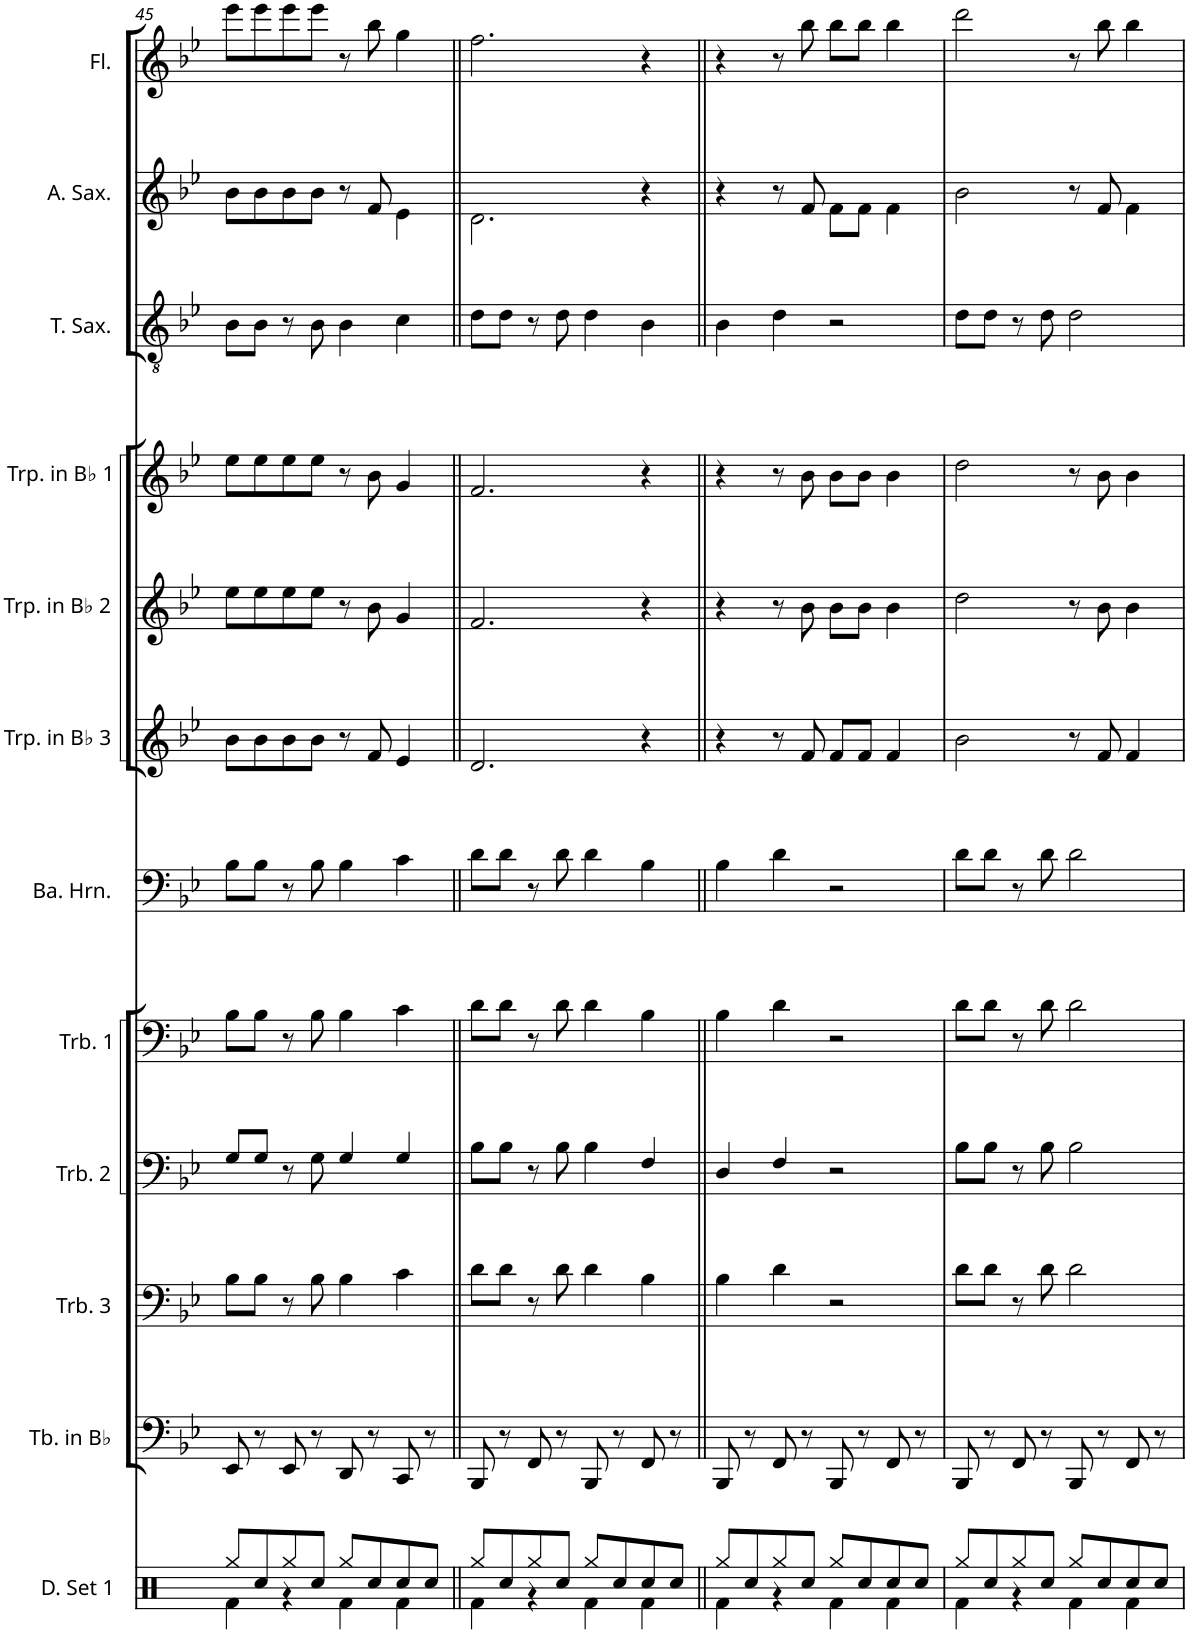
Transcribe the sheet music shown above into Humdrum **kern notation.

**kern	**kern	**kern	**kern	**kern	**kern	**kern	**kern	**kern	**kern	**kern	**kern
*part12	*part11	*part10	*part9	*part8	*part7	*part6	*part5	*part4	*part3	*part2	*part1
*staff12	*staff11	*staff10	*staff9	*staff8	*staff7	*staff6	*staff5	*staff4	*staff3	*staff2	*staff1
*I"Drumset 1	*I"Tuba in Bb	*I"Trombone 3	*I"Trombone 2	*I"Trombone 1	*I"Bariton-hoorn	*I"Trompet in Bb 3	*I"Trompet in Bb 2	*I"Trompet in Bb 1	*I"Tenor-saxofoon	*I"Alt-saxofoon	*I"Dwarsfluit
*I'D. Set 1	*I'Tb. in Bb	*I'Trb. 3	*I'Trb. 2	*I'Trb. 1	*I'Ba. Hrn.	*I'Trp. in Bb 3	*I'Trp. in Bb 2	*I'Trp. in Bb 1	*I'T. Sax.	*I'A. Sax.	*
!!LO:PB:g=z
*clefX	*clefF4	*clefF4	*clefF4	*clefF4	*clefF4	*clefG2	*clefG2	*clefG2	*clefGv2	*clefG2	*clefG2
*	*	*	*	*	*Trd4c7	*Trd1c2	*Trd1c2	*Trd1c2	*Trd8c14	*Trd5c9	*
*k[]	*k[b-e-]	*k[b-e-]	*k[b-e-]	*k[b-e-]	*k[b-e-]	*k[b-e-]	*k[b-e-]	*k[b-e-]	*k[b-e-]	*k[b-e-]	*k[b-e-]
*M4/4	*M4/4	*M4/4	*M4/4	*M4/4	*M4/4	*M4/4	*M4/4	*M4/4	*M4/4	*M4/4	*M4/4
=45	=45	=45	=45	=45	=45	=45	=45	=45	=45	=45	=45
*^	*	*	*	*	*	*	*	*	*	*	*
8Rgg/L	4Rf\	8EE-/	8B-\L	8G/L	8B-\L	8B-\L	8b-\L	8ee-\L	8ee-\L	8B-\L	8b-\L	8eee-\L
8Rcc/	.	8r	8B-\J	8G/J	8B-\J	8B-\J	8b-\	8ee-\	8ee-\	8B-\J	8b-\	8eee-\
8Rgg/	4r	8EE-/	8r	8r	8r	8r	8b-\	8ee-\	8ee-\	8r	8b-\	8eee-\
8Rcc/J	.	8r	8B-\	8G\	8B-\	8B-\	8b-\J	8ee-\J	8ee-\J	8B-\	8b-\J	8eee-\J
8Rgg/L	4Rf\	8DD/	4B-\	4G/	4B-\	4B-\	8r	8r	8r	4B-\	8r	8r
8Rcc/	.	8r	.	.	.	.	8f/	8b-\	8b-\	.	8f/	8bb-\
8Rcc/	4Rf\	8CC/	4c\	4G/	4c\	4c\	4e-/	4g/	4g/	4c\	4e-\	4gg\
8Rcc/J	.	8r	.	.	.	.	.	.	.	.	.	.
=46||	=46||	=46||	=46||	=46||	=46||	=46||	=46||	=46||	=46||	=46||	=46||	=46||
8Rgg/L	4Rf\	8BBB-/	8d\L	8B-\L	8d\L	8d\L	2.d/	2.f/	2.f/	8d\L	2.d\	2.ff\
8Rcc/	.	8r	8d\J	8B-\J	8d\J	8d\J	.	.	.	8d\J	.	.
8Rgg/	4r	8FF/	8r	8r	8r	8r	.	.	.	8r	.	.
8Rcc/J	.	8r	8d\	8B-\	8d\	8d\	.	.	.	8d\	.	.
8Rgg/L	4Rf\	8BBB-/	4d\	4B-\	4d\	4d\	.	.	.	4d\	.	.
8Rcc/	.	8r	.	.	.	.	.	.	.	.	.	.
8Rcc/	4Rf\	8FF/	4B-\	4F/	4B-\	4B-\	4r	4r	4r	4B-\	4r	4r
8Rcc/J	.	8r	.	.	.	.	.	.	.	.	.	.
=47||	=47||	=47||	=47||	=47||	=47||	=47||	=47||	=47||	=47||	=47||	=47||	=47||
8Rgg/L	4Rf\	8BBB-/	4B-\	4D/	4B-\	4B-\	4r	4r	4r	4B-\	4r	4r
8Rcc/	.	8r	.	.	.	.	.	.	.	.	.	.
8Rgg/	4r	8FF/	4d\	4F/	4d\	4d\	8r	8r	8r	4d\	8r	8r
8Rcc/J	.	8r	.	.	.	.	8f/	8b-\	8b-\	.	8f/	8bb-\
8Rgg/L	4Rf\	8BBB-/	2r	2r	2r	2r	8f/L	8b-\L	8b-\L	2r	8f\L	8bb-\L
8Rcc/	.	8r	.	.	.	.	8f/J	8b-\J	8b-\J	.	8f\J	8bb-\J
8Rcc/	4Rf\	8FF/	.	.	.	.	4f/	4b-\	4b-\	.	4f\	4bb-\
8Rcc/J	.	8r	.	.	.	.	.	.	.	.	.	.
=48	=48	=48	=48	=48	=48	=48	=48	=48	=48	=48	=48	=48
8Rgg/L	4Rf\	8BBB-/	8d\L	8B-\L	8d\L	8d\L	2b-\	2dd\	2dd\	8d\L	2b-\	2ddd\
8Rcc/	.	8r	8d\J	8B-\J	8d\J	8d\J	.	.	.	8d\J	.	.
8Rgg/	4r	8FF/	8r	8r	8r	8r	.	.	.	8r	.	.
8Rcc/J	.	8r	8d\	8B-\	8d\	8d\	.	.	.	8d\	.	.
8Rgg/L	4Rf\	8BBB-/	2d\	2B-\	2d\	2d\	8r	8r	8r	2d\	8r	8r
8Rcc/	.	8r	.	.	.	.	8f/	8b-\	8b-\	.	8f/	8bb-\
8Rcc/	4Rf\	8FF/	.	.	.	.	4f/	4b-\	4b-\	.	4f\	4bb-\
8Rcc/J	.	8r	.	.	.	.	.	.	.	.	.	.
*v	*v	*	*	*	*	*	*	*	*	*	*	*
=	=	=	=	=	=	=	=	=	=	=	=
*-	*-	*-	*-	*-	*-	*-	*-	*-	*-	*-	*-
